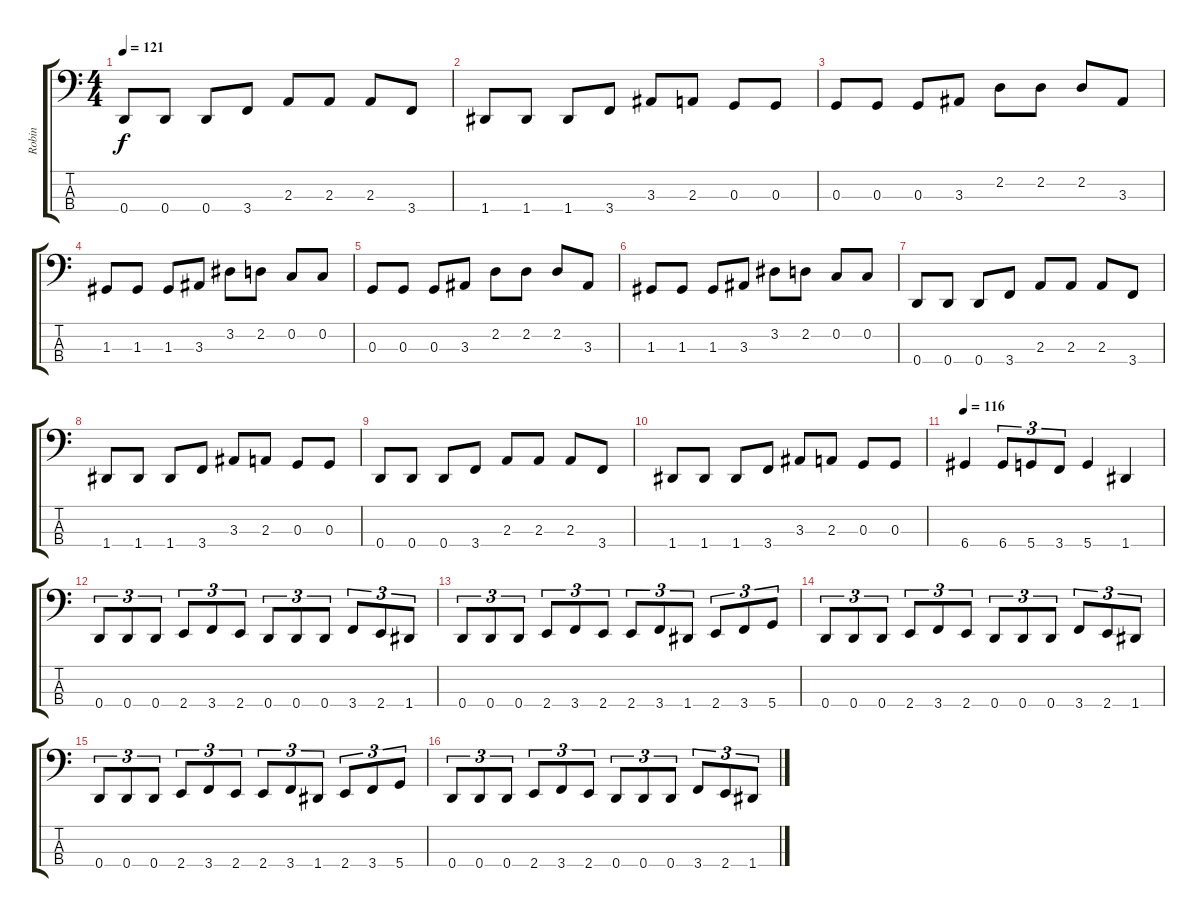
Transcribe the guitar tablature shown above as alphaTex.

\track ("Robin" "Robin") {instrument electricbasspick}
\staff {score tabs}
\tuning (F2 C2 G1 D1) {hide}
\ts (4 4)
\tempo 121
\clef f4
\ks c
0.4.8{dy f} 0.4.8 0.4.8 3.4.8 2.3.8 2.3.8 2.3.8 3.4.8 |
1.4.8 1.4.8 1.4.8 3.4.8 3.3.8 2.3.8 0.3.8 0.3.8 |
0.3.8 0.3.8 0.3.8 3.3.8 2.2.8 2.2.8 2.2.8 3.3.8 |
1.3.8 1.3.8 1.3.8 3.3.8 3.2.8 2.2.8 0.2.8 0.2.8 |
0.3.8 0.3.8 0.3.8 3.3.8 2.2.8 2.2.8 2.2.8 3.3.8 |
1.3.8 1.3.8 1.3.8 3.3.8 3.2.8 2.2.8 0.2.8 0.2.8 |
0.4.8 0.4.8 0.4.8 3.4.8 2.3.8 2.3.8 2.3.8 3.4.8 |
1.4.8 1.4.8 1.4.8 3.4.8 3.3.8 2.3.8 0.3.8 0.3.8 |
0.4.8 0.4.8 0.4.8 3.4.8 2.3.8 2.3.8 2.3.8 3.4.8 |
1.4.8 1.4.8 1.4.8 3.4.8 3.3.8 2.3.8 0.3.8 0.3.8 |
\tempo 116
6.4.4 6.4.8{tu (3 2)} 5.4.8{tu (3 2)} 3.4.8{tu (3 2)} 5.4.4 1.4.4 |
0.4.8{tu (3 2)} 0.4.8{tu (3 2)} 0.4.8{tu (3 2)} 2.4.8{tu (3 2)} 3.4.8{tu (3 2)} 2.4.8{tu (3 2)} 0.4.8{tu (3 2)} 0.4.8{tu (3 2)} 0.4.8{tu (3 2)} 3.4.8{tu (3 2)} 2.4.8{tu (3 2)} 1.4.8{tu (3 2)} |
0.4.8{tu (3 2)} 0.4.8{tu (3 2)} 0.4.8{tu (3 2)} 2.4.8{tu (3 2)} 3.4.8{tu (3 2)} 2.4.8{tu (3 2)} 2.4.8{tu (3 2)} 3.4.8{tu (3 2)} 1.4.8{tu (3 2)} 2.4.8{tu (3 2)} 3.4.8{tu (3 2)} 5.4.8{tu (3 2)} |
0.4.8{tu (3 2)} 0.4.8{tu (3 2)} 0.4.8{tu (3 2)} 2.4.8{tu (3 2)} 3.4.8{tu (3 2)} 2.4.8{tu (3 2)} 0.4.8{tu (3 2)} 0.4.8{tu (3 2)} 0.4.8{tu (3 2)} 3.4.8{tu (3 2)} 2.4.8{tu (3 2)} 1.4.8{tu (3 2)} |
0.4.8{tu (3 2)} 0.4.8{tu (3 2)} 0.4.8{tu (3 2)} 2.4.8{tu (3 2)} 3.4.8{tu (3 2)} 2.4.8{tu (3 2)} 2.4.8{tu (3 2)} 3.4.8{tu (3 2)} 1.4.8{tu (3 2)} 2.4.8{tu (3 2)} 3.4.8{tu (3 2)} 5.4.8{tu (3 2)} |
0.4.8{tu (3 2)} 0.4.8{tu (3 2)} 0.4.8{tu (3 2)} 2.4.8{tu (3 2)} 3.4.8{tu (3 2)} 2.4.8{tu (3 2)} 0.4.8{tu (3 2)} 0.4.8{tu (3 2)} 0.4.8{tu (3 2)} 3.4.8{tu (3 2)} 2.4.8{tu (3 2)} 1.4.8{tu (3 2)}
